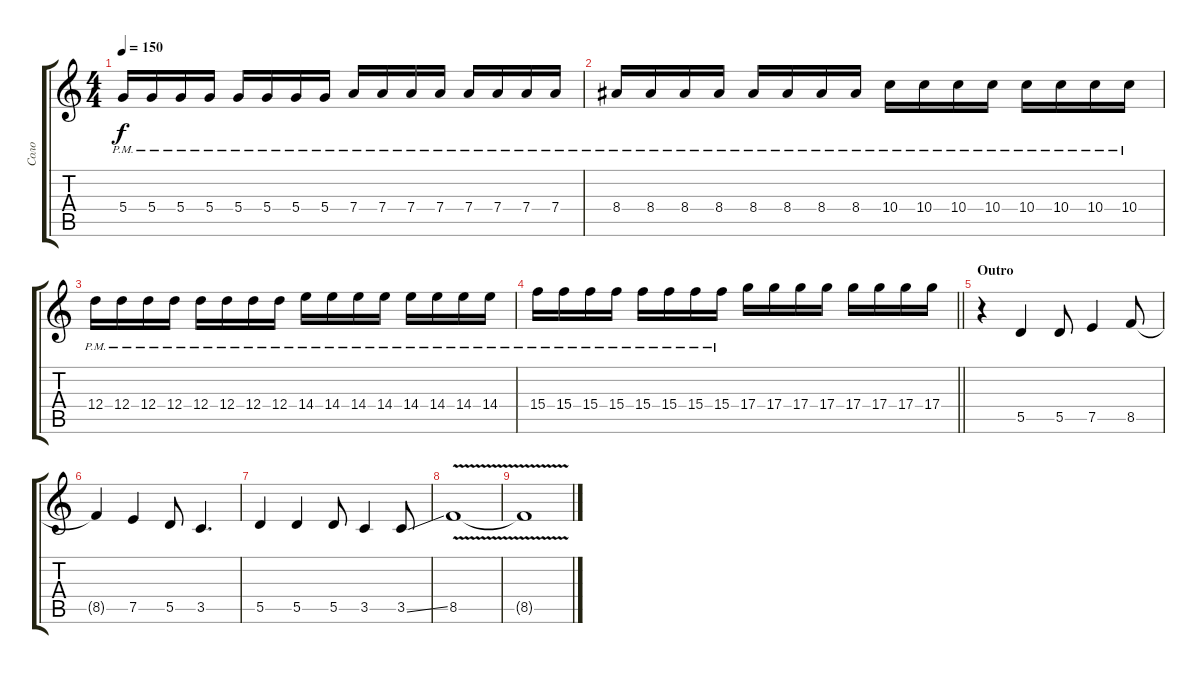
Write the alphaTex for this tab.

\track ("Соло" "Соло") {instrument overdrivenguitar}
\staff {score tabs}
\tuning (E4 B3 G3 D3 A2 E2) {hide}
\ts (4 4)
\tempo 150
\clef g2
\ks c
5.4{pm}.16{dy f} 5.4{pm}.16 5.4{pm}.16 5.4{pm}.16 5.4{pm}.16 5.4{pm}.16 5.4{pm}.16 5.4{pm}.16 7.4{pm}.16 7.4{pm}.16 7.4{pm}.16 7.4{pm}.16 7.4{pm}.16 7.4{pm}.16 7.4{pm}.16 7.4{pm}.16 |
8.4{pm}.16 8.4{pm}.16 8.4{pm}.16 8.4{pm}.16 8.4{pm}.16 8.4{pm}.16 8.4{pm}.16 8.4{pm}.16 10.4{pm}.16 10.4{pm}.16 10.4{pm}.16 10.4{pm}.16 10.4{pm}.16 10.4{pm}.16 10.4{pm}.16 10.4{pm}.16 |
12.4{pm}.16 12.4{pm}.16 12.4{pm}.16 12.4{pm}.16 12.4{pm}.16 12.4{pm}.16 12.4{pm}.16 12.4{pm}.16 14.4{pm}.16 14.4{pm}.16 14.4{pm}.16 14.4{pm}.16 14.4{pm}.16 14.4{pm}.16 14.4{pm}.16 14.4{pm}.16 |
\barLineRight lightlight
15.4{pm}.16 15.4{pm}.16 15.4{pm}.16 15.4{pm}.16 15.4{pm}.16 15.4{pm}.16 15.4{pm}.16 15.4{pm}.16 17.4.16 17.4.16 17.4.16 17.4.16 17.4.16 17.4.16 17.4.16 17.4.16 |
\section ("" "Outro")
r.4 5.5.4 5.5.8 7.5.4 8.5.8 |
8.5{t}.4 7.5.4 5.5.8 3.5.4{d} |
5.5.4 5.5.4 5.5.8 3.5.4 3.5{ss}.8 |
8.5{v}.1 |
8.5{t}.1
